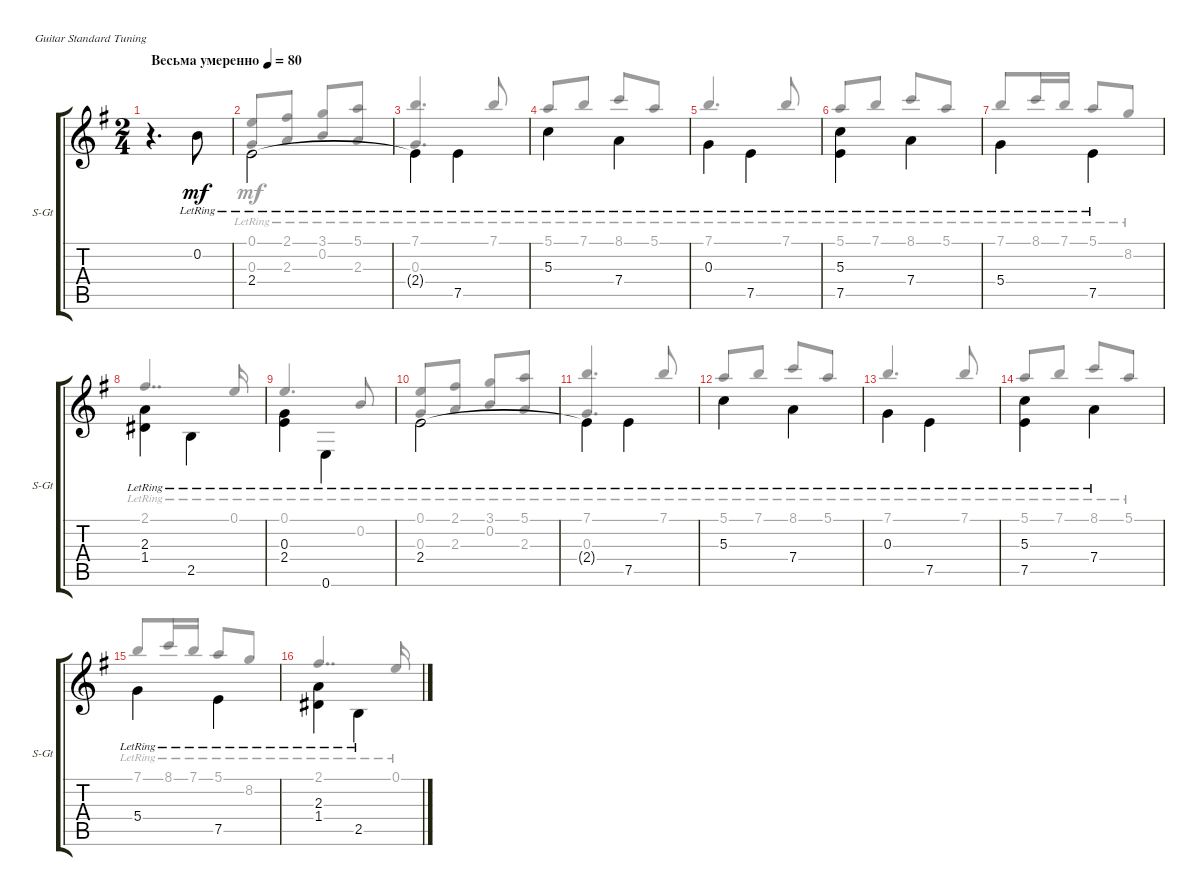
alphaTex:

\defaultSystemsLayout 4
\bracketExtendMode groupsimilarinstruments
\useSystemSignSeparator
\singleTrackTrackNamePolicy allsystems
\multiTrackTrackNamePolicy allsystems
\firstSystemTrackNameOrientation horizontal
\otherSystemsTrackNameOrientation horizontal
\track ("Steel Guitar" "S-Gt") {instrument acousticguitarsteel}
\staff {score tabs}
\tuning (E4 B3 G3 D3 A2 E2)
\voice
\ts (2 4)
\tempo (80 "Весьма умеренно")
\clef g2
\ks eminor
r.4{d dy mf instrument acousticguitarsteel beam invert} 0.2{lr}.8 |
2.4{lr}.2{beam invert} |
2.4{lr t}.4{beam invert} 7.5{lr}.4{beam invert} |
5.3{lr}.4{beam invert} 7.4{lr}.4{beam invert} |
0.3{lr}.4{beam invert} 7.5{lr}.4{beam invert} |
(7.5{lr} 5.3{lr}).4{beam invert} 7.4{lr}.4{beam invert} |
5.4{lr}.4{beam invert} 7.5{lr}.4{beam invert} |
(1.4{lr} 2.3{lr}).4{beam invert} 2.5{lr}.4{beam invert} |
(2.4{lr} 0.3{lr}).4{beam invert} 0.6{lr}.4{beam invert} |
2.4{lr}.2{beam invert} |
2.4{lr t}.4{beam invert} 7.5{lr}.4{beam invert} |
5.3{lr}.4 7.4{lr}.4{beam invert} |
0.3{lr}.4{beam invert} 7.5{lr}.4{beam invert} |
(7.5{lr} 5.3{lr}).4{beam invert} 7.4{lr}.4{beam invert} |
5.4{lr}.4{beam invert} 7.5{lr}.4{beam invert} |
(1.4{lr} 2.3{lr}).4{beam invert} 2.5{lr}.4{beam invert}
\voice
\clef g2
\ottava regular
\simile none
\ks eminor
|
(0.3{lr} 0.1{lr}).8{beam invert} (2.1{lr} 2.3{lr}).8 (3.1{lr} 0.2{lr}).8{beam invert} (5.1{lr} 2.3{lr}).8 |
(0.3{lr} 7.1{lr}).4{d beam invert} 7.1{lr}.8{beam invert} |
5.1{lr}.8{beam invert} 7.1{lr}.8 8.1{lr}.8{beam invert} 5.1{lr}.8 |
7.1{lr}.4{d beam invert} 7.1{lr}.8{beam invert} |
5.1{lr}.8{beam invert} 7.1{lr}.8 8.1{lr}.8{beam invert} 5.1{lr}.8 |
7.1{lr}.8{beam invert} 8.1{lr}.16 7.1{lr}.16 5.1{lr}.8{beam invert} 8.2{lr}.8 |
2.1{lr}.4{dd beam invert} 0.1{lr}.16{beam invert} |
0.1{lr}.4{d beam invert} 0.2{lr}.8{beam invert} |
(0.3{lr} 0.1{lr}).8{beam invert} (2.1{lr} 2.3{lr}).8 (3.1{lr} 0.2{lr}).8{beam invert} (5.1{lr} 2.3{lr}).8 |
(0.3{lr} 7.1{lr}).4{d beam invert} 7.1{lr}.8{beam invert} |
5.1{lr}.8{beam invert} 7.1{lr}.8 8.1{lr}.8{beam invert} 5.1{lr}.8 |
7.1{lr}.4{d beam invert} 7.1{lr}.8{beam invert} |
5.1{lr}.8{beam invert} 7.1{lr}.8 8.1{lr}.8{beam invert} 5.1{lr}.8 |
7.1{lr}.8{beam invert} 8.1{lr}.16 7.1{lr}.16 5.1{lr}.8{beam invert} 8.2{lr}.8 |
2.1{lr}.4{dd beam invert} 0.1{lr}.16{beam invert}
